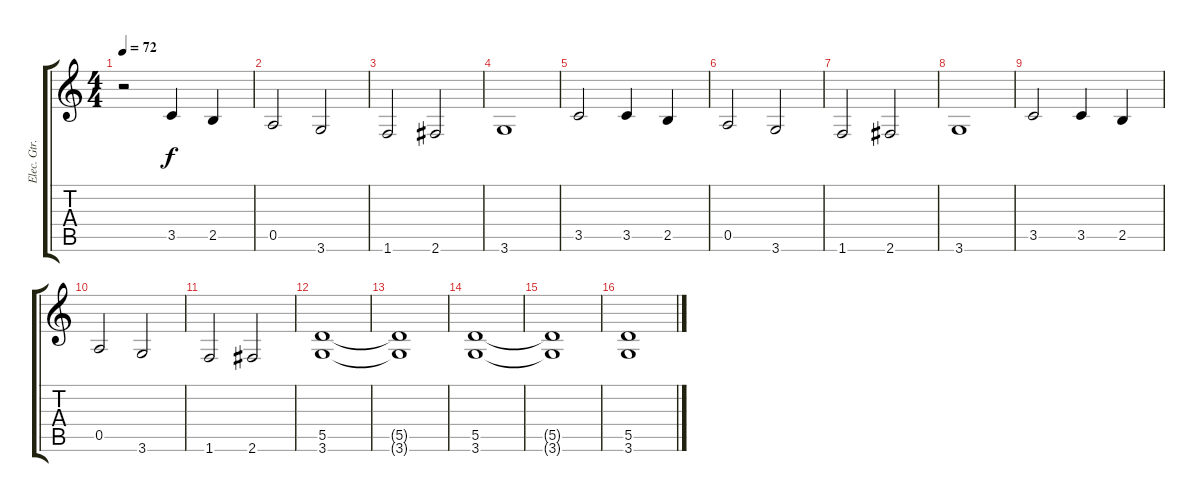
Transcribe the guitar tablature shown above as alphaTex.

\track ("Elec. Gtr. 3" "Elec. Gtr.") {instrument overdrivenguitar}
\staff {score tabs}
\tuning (E4 B3 G3 D3 A2 E2) {hide}
\ts (4 4)
\tempo 72
\clef g2
\ks c
r.2{dy f} 3.5.4 2.5.4 |
0.5.2 3.6.2 |
1.6.2 2.6.2 |
3.6.1 |
3.5.2 3.5.4 2.5.4 |
0.5.2 3.6.2 |
1.6.2 2.6.2 |
3.6.1 |
3.5.2 3.5.4 2.5.4 |
0.5.2 3.6.2 |
1.6.2 2.6.2 |
(5.5 3.6).1 |
(5.5{t} 3.6{t}).1 |
(5.5 3.6).1 |
(5.5{t} 3.6{t}).1 |
(5.5 3.6).1
